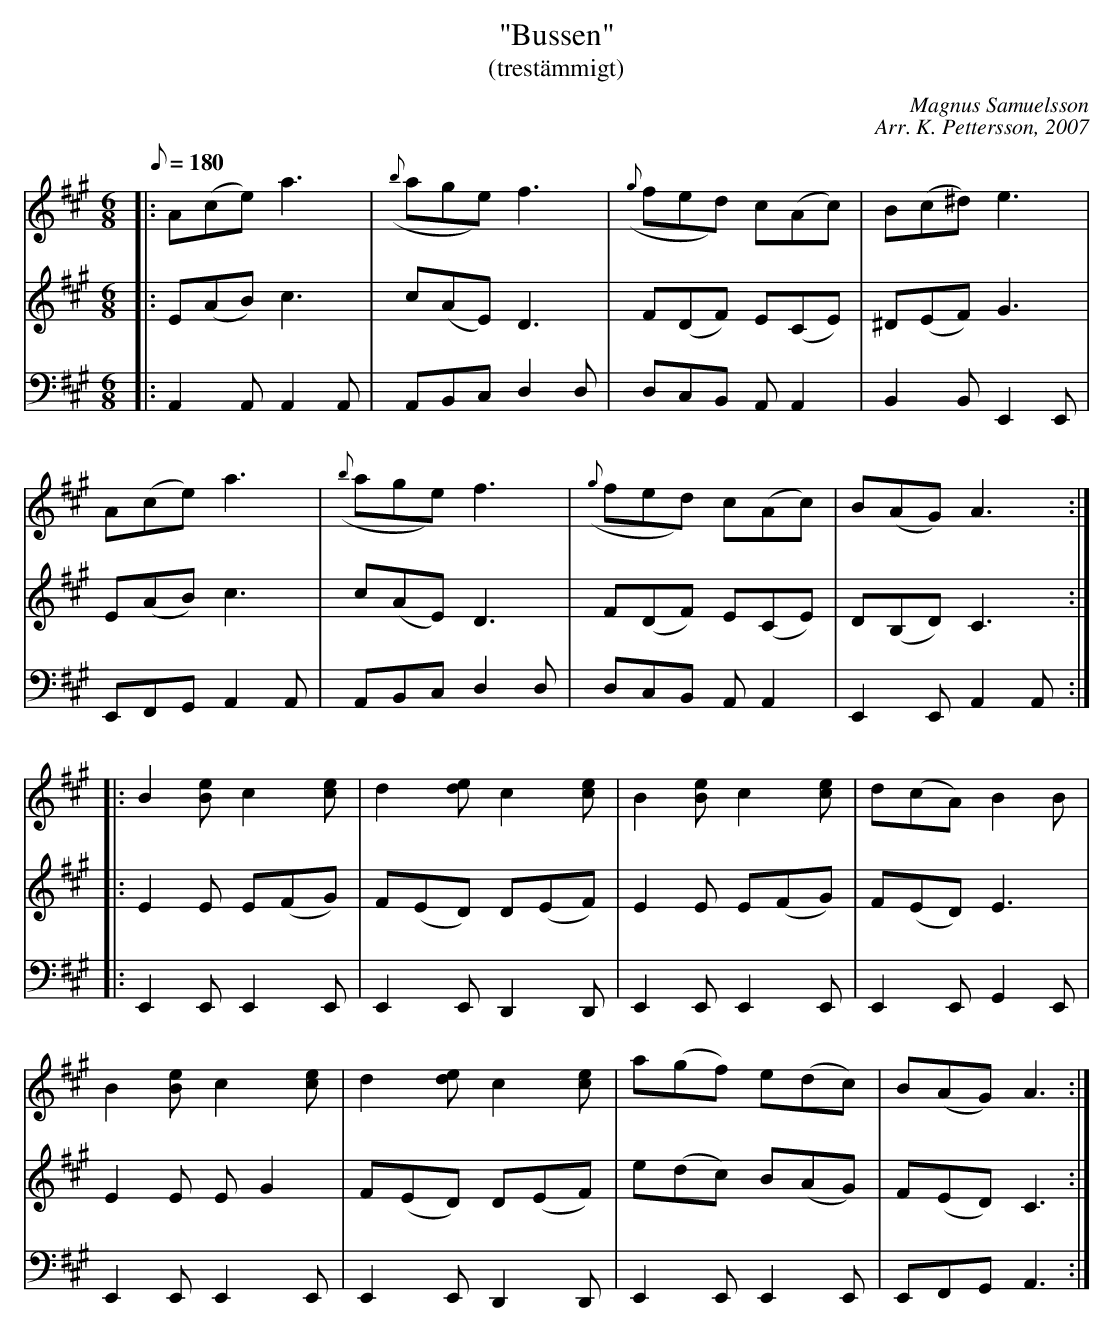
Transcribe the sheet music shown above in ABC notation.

X:1
T: "Bussen"
T: (trestämmigt)
C: Magnus Samuelsson
C: Arr. K. Pettersson, 2007
M: 6/8
L: 1/8
K: A
Q: 180
V:1
|: A(ce) a3 | ({b}age) f3 | ({g}fed) c(Ac) | B(c^d) e3 |
A(ce) a3 | ({b}age) f3 | ({g}fed) c(Ac) | B(AG) A3:|
|: B2[Be] c2[ce] | d2[de] c2[ce] | B2[Be] c2[ce] | d(cA) B2B |
B2[Be] c2[ce] | d2[de] c2[ce] | a(gf) e(dc) | B(AG) A3 :|
V:2
|: E(AB) c3 | c(AE) D3 | F(DF) E(CE) | ^D(EF) G3 |
E(AB) c3 | c(AE) D3 | F(DF) E(CE) | D(B,D) C3 :|
|: E2E E(FG) | F(ED) D(EF) | E2E E(FG) | F(ED) E3 |
E2E EG2 | F(ED) D(EF) | e(dc) B(AG) | F(ED) C3 :|
V:3
K: bass
|: A,,2A,, A,,2A,, | A,,B,,C, D,2D, | D,C,B,, A,,A,,2 | B,,2B,, E,,2E,, |
E,,F,,G,, A,,2A,, | A,,B,,C, D,2D, | D,C,B,, A,,A,,2 | E,,2E,, A,,2A,, :|
|: E,,2E,, E,,2E,, | E,,2E,, D,,2D,, | E,,2E,, E,,2E,, | E,,2E,, G,,2E,, |
E,,2E,, E,,2E,, | E,,2E,, D,,2D,, | E,,2E,, E,,2E,, | E,,F,,G,, A,,3 :|
